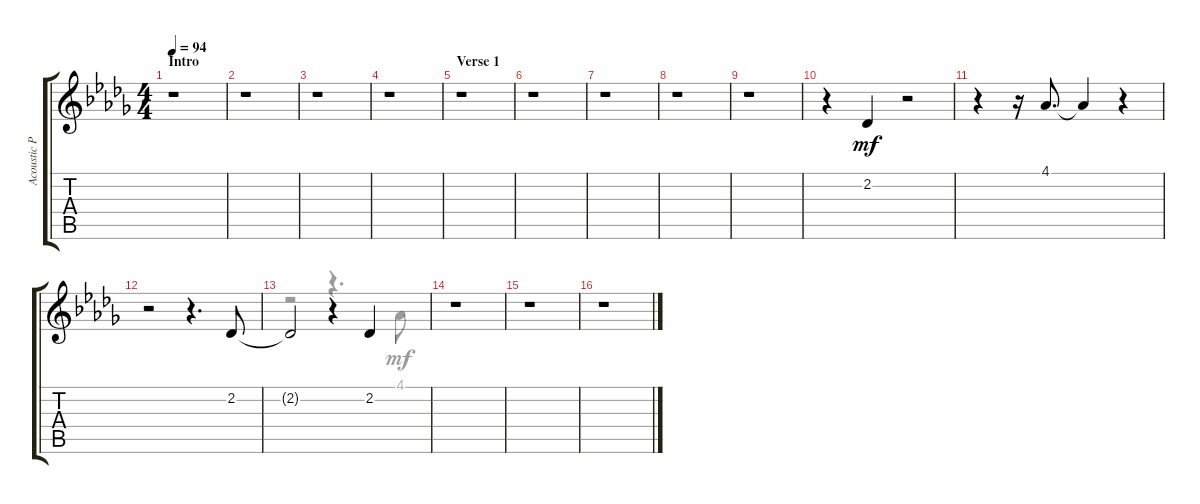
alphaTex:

\track ("Acoustic Piano (Staff 1)" "Acoustic P") {instrument acousticgrandpiano}
\staff {score tabs}
\tuning (E4 B3 G3 D3 A2 E2) {hide}
\voice
\ts (4 4)
\section ("" "Intro")
\tempo 94
\clef g2
\ks bbminor
r.1{dy mf instrument acousticgrandpiano} |
r.1 |
r.1 |
r.1 |
\section ("" "Verse 1")
r.1 |
r.1 |
r.1 |
r.1 |
r.1 |
r.4 2.2.4 r.2 |
r.4 r.16 4.1.8{d} 4.1{t}.4 r.4 |
r.2 r.4{d} 2.2.8 |
2.2{t}.2 r.4 2.2.4 |
r.1 |
r.1 |
r.1
\voice
\clef g2
\ottava regular
\simile none
\ks bbminor
|
|
|
|
|
|
|
|
|
|
|
|
r.2 r.4{d} 4.1.8 |
|
|
